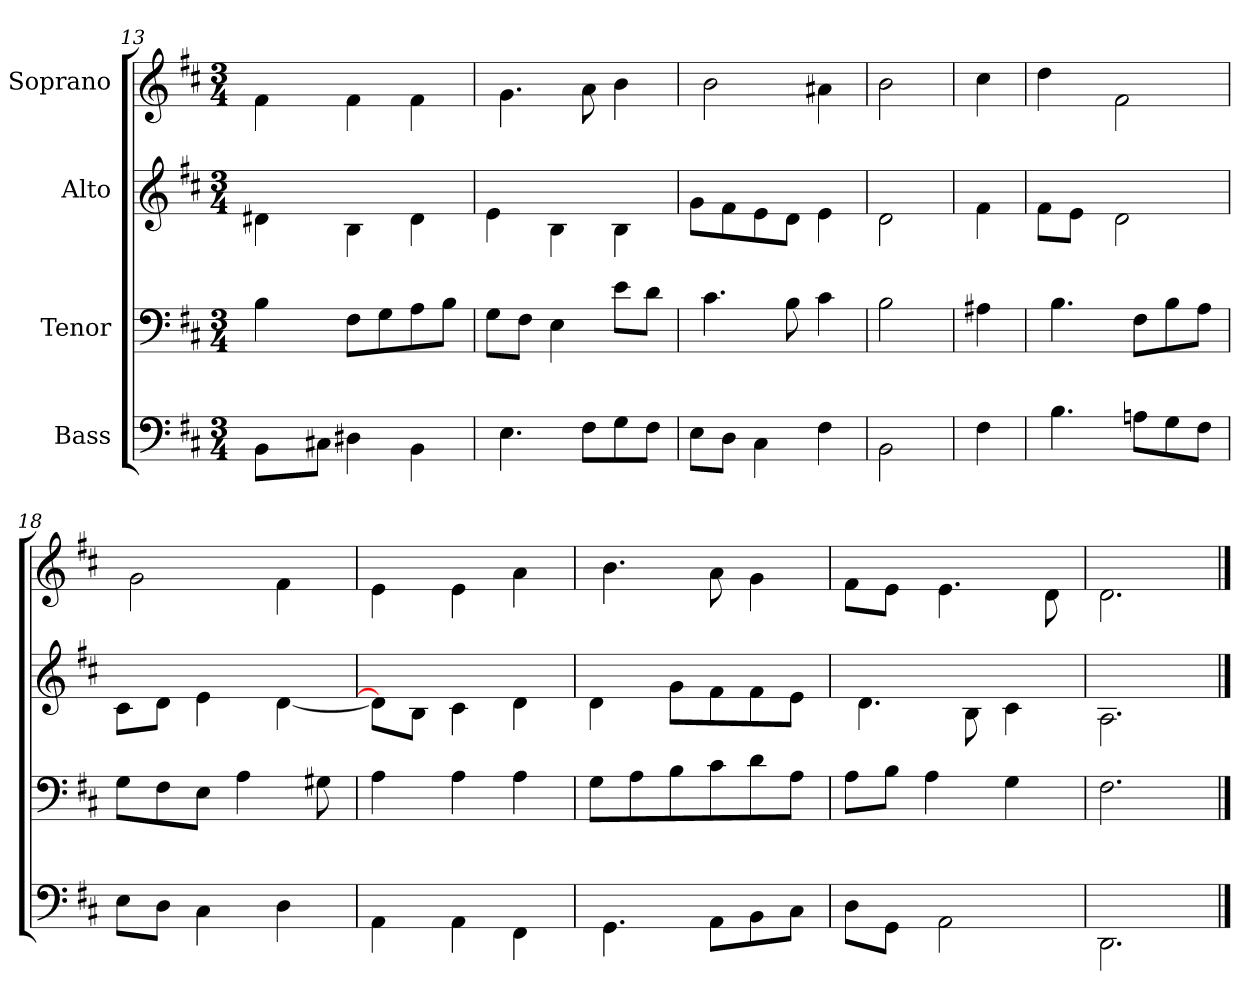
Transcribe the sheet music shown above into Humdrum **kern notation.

**kern	**text	**kern	**text	**kern	**text	**kern	**text
*part4	*part4	*part3	*part3	*part2	*part2	*part1	*part1
*staff4	*staff4	*staff3	*staff3	*staff2	*staff2	*staff1	*staff1
*I"Bass	*	*I"Tenor	*	*I"Alto	*	*I"Soprano	*
*clefF4	*	*clefF4	*	*clefG2	*	*clefG2	*
*k[f#c#]	*	*k[f#c#]	*	*k[f#c#]	*	*k[f#c#]	*
*D:	*	*D:	*	*D:	*	*D:	*
*M3/4	*	*M3/4	*	*M3/4	*	*M3/4	*
=13	=13	=13	=13	=13	=13	=13	=13
*^	*	*	*	*	*	*	*
*	*	*	*^	*	*	*	*	*
*	*	*	*	*	*	*^	*	*	*
*	*	*	*	*	*	*	*	*	*^	*
8BBJyy	8BB\L	.	8Byy	4B\	.	8d#yy	4d#X\	.	8f#yy	4f#\	.
8C#Jyy	8C#X\J	.	8ryy	.	.	8ryy	.	.	8ryy	.	.
8D#yy	4D#X\	.	8F#Jyy	8F#\L	.	8Byy	4B\	.	8f#yy	4f#\	.
8ryy	.	.	8GJyy	8G\	.	8ryy	.	.	8ryy	.	.
8BByy	4BB\	.	8AJyy	8A\	.	8d#yy	4d#\	.	8f#yy	4f#\	.
8ryy	.	.	8BJyy	8B\J	.	8ryy	.	.	8ryy	.	.
=14	=14	=14	=14	=14	=14	=14	=14	=14	=14	=14	=14
8Eyy	4.E\	.	8GJyy	8G\L	.	8eyy	4e\	.	8gyy	4.g\	.
4ryy	.	.	8F#Jyy	8F#\J	.	8ryy	.	.	4ryy	.	.
.	.	.	8Eyy	4E\	.	8Byy	4B\	.	.	.	.
8F#Jyy	8F#\L	.	8ryy	.	.	8ryy	.	.	8ayy	8a\	.
8GJyy	8G\	.	8eJyy	8e\L	.	8Byy	4B\	.	8byy	4b\	.
8F#Jyy	8F#\J	.	8dJyy	8d\J	.	8ryy	.	.	8ryy	.	.
=15	=15	=15	=15	=15	=15	=15	=15	=15	=15	=15	=15
8EJyy	8E\L	.	8c#yy	4.c#\	.	8gJyy	8g\L	.	8byy	2b\	.
8DJyy	8D\J	.	4ryy	.	.	8f#Jyy	8f#\	.	4.ryy	.	.
8C#yy	4C#\	.	.	.	.	8eJyy	8e\	.	.	.	.
8ryy	.	.	8Byy	8B\	.	8dJyy	8d\J	.	.	.	.
4F#yy	4F#\	.	4c#yy	4c#\	.	4eyy	4e\	.	4a#yy	4a#X\	.
=16	=16	=16	=16	=16	=16	=16	=16	=16	=16	=16	=16
2BByy	2BB\	.	2Byy	2B\	.	2dyy	2d\	.	2byy	2b\	.
=16a	=16a	=16a	=16a	=16a	=16a	=16a	=16a	=16a	=16a	=16a	=16a
4F#yy	4F#\	.	4A#yy	4A#X\	.	4f#yy	4f#\	.	4cc#yy	4cc#\	.
=17	=17	=17	=17	=17	=17	=17	=17	=17	=17	=17	=17
8Byy	4.B\	.	8Byy	4.B\	.	8f#Jyy	8f#\L	.	8ddyy	4dd\	.
4ryy	.	.	4ryy	.	.	8eJyy	8e\J	.	8ryy	.	.
.	.	.	.	.	.	8dyy	2d\	.	8f#yy	2f#\	.
8AJyy	8An\L	.	8F#Jyy	8F#\L	.	4.ryy	.	.	4.ryy	.	.
8GJyy	8G\	.	8BJyy	8B\	.	.	.	.	.	.	.
8F#Jyy	8F#\J	.	8AJyy	8A\J	.	.	.	.	.	.	.
=18	=18	=18	=18	=18	=18	=18	=18	=18	=18	=18	=18
8EJyy	8E\L	.	8GJyy	8G\L	.	8c#Jyy	8c#\L	.	8gyy	2g\	.
8DJyy	8D\J	.	8F#Jyy	8F#\	.	8dJyy	8d\J	.	4.ryy	.	.
8C#yy	4C#\	.	8EJyy	8E\J	.	8eyy	4e\	.	.	.	.
8ryy	.	.	8Ayy	4A\	.	8ryy	.	.	.	.	.
8Dyy	4D\	.	8ryy	.	.	[8dyy	[4d\	.	8f#yy	4f#\	.
8ryy	.	.	8G#yy	8G#X\	.	8ryy	.	.	8ryy	.	.
=19	=19	=19	=19	=19	=19	=19	=19	=19	=19	=19	=19
8AAyy	4AA\	.	8Ayy	4A\	.	8dJyy]	8d\L]	.	8eyy	4e\	.
8ryy	.	.	8ryy	.	.	8BJyy	8B\J	.	8ryy	.	.
4AAyy	4AA\	.	4Ayy	4A\	.	4c#yy	4c#\	.	4eyy	4e\	.
4FF#yy	4FF#\	.	4Ayy	4A\	.	4dyy	4d\	.	4ayy	4a\	.
=20	=20	=20	=20	=20	=20	=20	=20	=20	=20	=20	=20
8GGyy	4.GG\	.	8GJyy	8G\L	.	8dyy	4d\	.	8byy	4.b\	.
4ryy	.	.	8AJyy	8A\	.	8ryy	.	.	4ryy	.	.
.	.	.	8BJyy	8B\	.	8gJyy	8g\L	.	.	.	.
8AAJyy	8AA\L	.	8c#Jyy	8c#\	.	8f#Jyy	8f#\	.	8ayy	8a\	.
8BBJyy	8BB\	.	8dJyy	8d\	.	8f#Jyy	8f#\	.	8gyy	4g\	.
8C#Jyy	8C#\J	.	8AJyy	8A\J	.	8eJyy	8e\J	.	8ryy	.	.
=21	=21	=21	=21	=21	=21	=21	=21	=21	=21	=21	=21
8DJyy	8D\L	.	8AJyy	8A\L	.	8dyy	4.d\	.	8f#Jyy	8f#\L	.
8GGJyy	8GG\J	.	8BJyy	8B\J	.	4ryy	.	.	8eJyy	8e\J	.
8AAyy	2AA\	.	8Ayy	4A\	.	.	.	.	8eyy	4.e\	.
4.ryy	.	.	8ryy	.	.	8Byy	8B\	.	4ryy	.	.
.	.	.	8Gyy	4G\	.	8c#yy	4c#\	.	.	.	.
.	.	.	8ryy	.	.	8ryy	.	.	8dyy	8d\	.
=22	=22	=22	=22	=22	=22	=22	=22	=22	=22	=22	=22
2.DDyy	2.DD\	.	2.F#yy	2.F#\	.	2.Ayy	2.A\	.	2.dyy	2.d\	.
*v	*v	*	*	*	*	*v	*v	*	*v	*v	*
*	*	*v	*v	*	*	*	*	*
==	==	==	==	==	==	==	==
*-	*-	*-	*-	*-	*-	*-	*-
